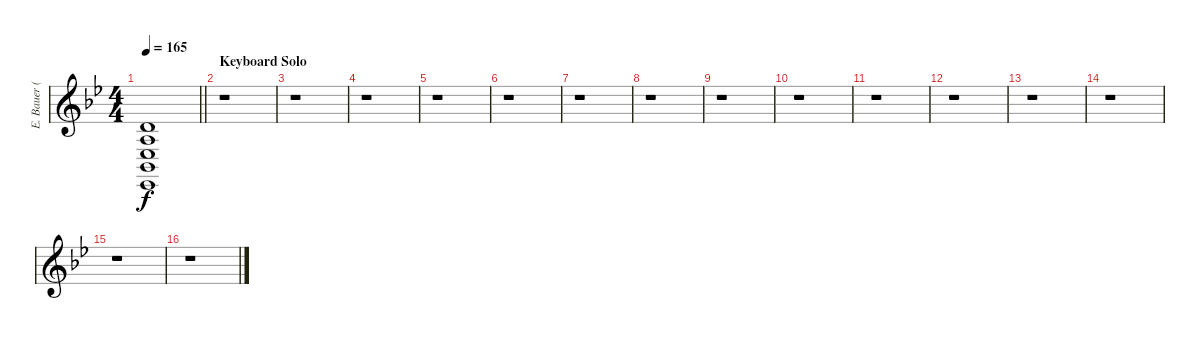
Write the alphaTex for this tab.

\track ("E. Bauer (Keyboard)" "E. Bauer (") {instrument choiraahs}
\staff {score}
\tuning (E4 B3 G3 D3 A2 E2 B1) {hide}
\ts (4 4)
\tempo 165
\clef g2
\barLineRight lightlight
\ks gminor
(3.2 2.3 6.5 6.6 4.7).1{dy f} |
\section ("" "Keyboard Solo")
r.1 |
r.1 |
r.1 |
r.1 |
r.1 |
r.1 |
r.1 |
r.1 |
r.1 |
r.1 |
r.1 |
r.1 |
r.1 |
r.1 |
r.1
